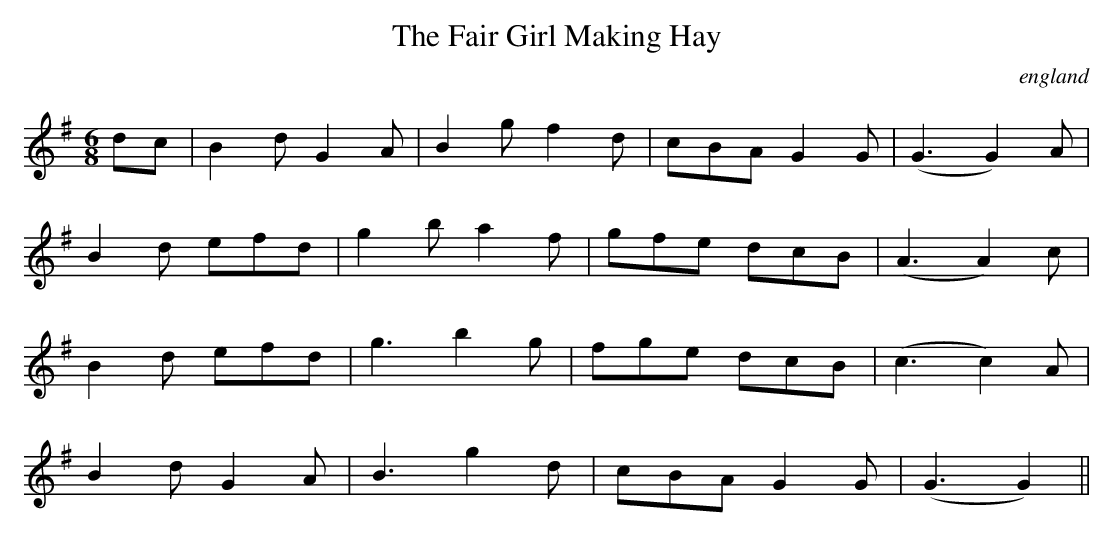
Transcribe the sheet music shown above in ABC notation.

X:1
T:The Fair Girl Making Hay
O:england
L:1/8
M:6/8
K:G
dc|B2 d G2 A|B2 g f2 d|cBA G2 G|(G3 G2) A|
B2 d efd|g2 b a2 f|gfe dcB|(A3 A2) c|
B2 d efd|g3 b2 g|fge dcB|(c3 c2) A|
B2 d G2 A|B3 g2 d|cBA G2 G|(G3 G2)||
